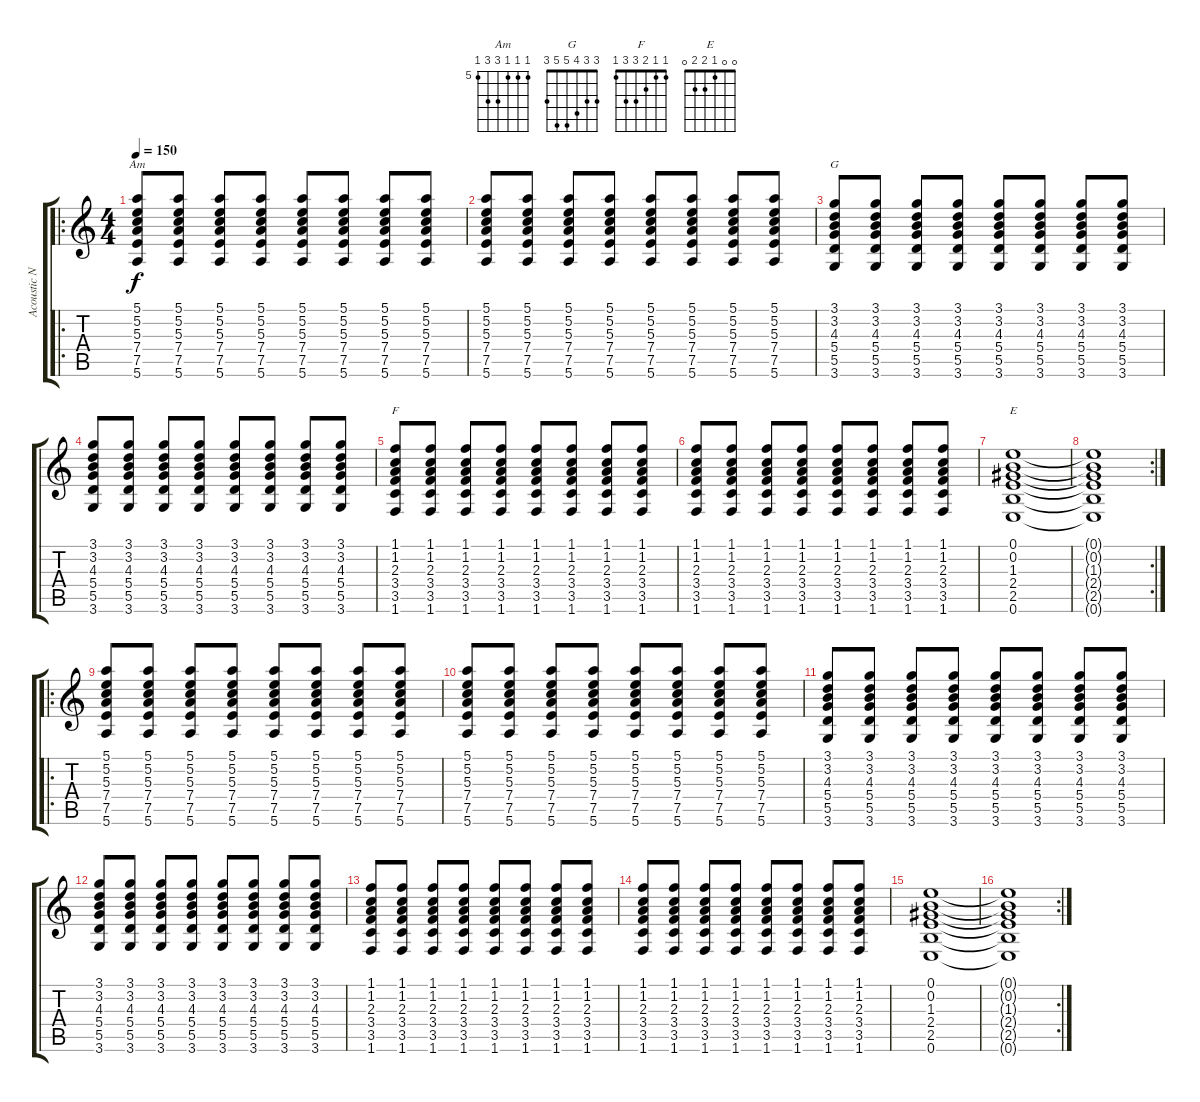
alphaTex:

\track ("Acoustic Nylon" "Acoustic N") {instrument acousticguitarnylon}
\staff {score tabs}
\tuning (E4 B3 G3 D3 A2 E2) {hide}
\chord ("Am" 5 5 5 7 7 5) {firstfret 5}
\chord ("G" 3 3 4 5 5 3)
\chord ("F" 1 1 2 3 3 1)
\chord ("E" 0 0 1 2 2 0)
\ro
\ts (4 4)
\tempo 150
\clef g2
\ks c
(5.1 5.2 5.3 7.4 7.5 5.6).8{ch "Am" dy f instrument acousticguitarnylon} (5.1 5.2 5.3 7.4 7.5 5.6).8 (5.1 5.2 5.3 7.4 7.5 5.6).8 (5.1 5.2 5.3 7.4 7.5 5.6).8 (5.1 5.2 5.3 7.4 7.5 5.6).8 (5.1 5.2 5.3 7.4 7.5 5.6).8 (5.1 5.2 5.3 7.4 7.5 5.6).8 (5.1 5.2 5.3 7.4 7.5 5.6).8 |
(5.1 5.2 5.3 7.4 7.5 5.6).8 (5.1 5.2 5.3 7.4 7.5 5.6).8 (5.1 5.2 5.3 7.4 7.5 5.6).8 (5.1 5.2 5.3 7.4 7.5 5.6).8 (5.1 5.2 5.3 7.4 7.5 5.6).8 (5.1 5.2 5.3 7.4 7.5 5.6).8 (5.1 5.2 5.3 7.4 7.5 5.6).8 (5.1 5.2 5.3 7.4 7.5 5.6).8 |
(3.1 3.2 4.3 5.4 5.5 3.6).8{ch "G"} (3.1 3.2 4.3 5.4 5.5 3.6).8 (3.1 3.2 4.3 5.4 5.5 3.6).8 (3.1 3.2 4.3 5.4 5.5 3.6).8 (3.1 3.2 4.3 5.4 5.5 3.6).8 (3.1 3.2 4.3 5.4 5.5 3.6).8 (3.1 3.2 4.3 5.4 5.5 3.6).8 (3.1 3.2 4.3 5.4 5.5 3.6).8 |
(3.1 3.2 4.3 5.4 5.5 3.6).8 (3.1 3.2 4.3 5.4 5.5 3.6).8 (3.1 3.2 4.3 5.4 5.5 3.6).8 (3.1 3.2 4.3 5.4 5.5 3.6).8 (3.1 3.2 4.3 5.4 5.5 3.6).8 (3.1 3.2 4.3 5.4 5.5 3.6).8 (3.1 3.2 4.3 5.4 5.5 3.6).8 (3.1 3.2 4.3 5.4 5.5 3.6).8 |
(1.1 1.2 2.3 3.4 3.5 1.6).8{ch "F"} (1.1 1.2 2.3 3.4 3.5 1.6).8 (1.1 1.2 2.3 3.4 3.5 1.6).8 (1.1 1.2 2.3 3.4 3.5 1.6).8 (1.1 1.2 2.3 3.4 3.5 1.6).8 (1.1 1.2 2.3 3.4 3.5 1.6).8 (1.1 1.2 2.3 3.4 3.5 1.6).8 (1.1 1.2 2.3 3.4 3.5 1.6).8 |
(1.1 1.2 2.3 3.4 3.5 1.6).8 (1.1 1.2 2.3 3.4 3.5 1.6).8 (1.1 1.2 2.3 3.4 3.5 1.6).8 (1.1 1.2 2.3 3.4 3.5 1.6).8 (1.1 1.2 2.3 3.4 3.5 1.6).8 (1.1 1.2 2.3 3.4 3.5 1.6).8 (1.1 1.2 2.3 3.4 3.5 1.6).8 (1.1 1.2 2.3 3.4 3.5 1.6).8 |
(0.1 0.2 1.3 2.4 2.5 0.6).1{ch "E"} |
\rc 2
(0.1{t} 0.2{t} 1.3{t} 2.4{t} 2.5{t} 0.6{t}).1 |
\ro
(5.1 5.2 5.3 7.4 7.5 5.6).8 (5.1 5.2 5.3 7.4 7.5 5.6).8 (5.1 5.2 5.3 7.4 7.5 5.6).8 (5.1 5.2 5.3 7.4 7.5 5.6).8 (5.1 5.2 5.3 7.4 7.5 5.6).8 (5.1 5.2 5.3 7.4 7.5 5.6).8 (5.1 5.2 5.3 7.4 7.5 5.6).8 (5.1 5.2 5.3 7.4 7.5 5.6).8 |
(5.1 5.2 5.3 7.4 7.5 5.6).8 (5.1 5.2 5.3 7.4 7.5 5.6).8 (5.1 5.2 5.3 7.4 7.5 5.6).8 (5.1 5.2 5.3 7.4 7.5 5.6).8 (5.1 5.2 5.3 7.4 7.5 5.6).8 (5.1 5.2 5.3 7.4 7.5 5.6).8 (5.1 5.2 5.3 7.4 7.5 5.6).8 (5.1 5.2 5.3 7.4 7.5 5.6).8 |
(3.1 3.2 4.3 5.4 5.5 3.6).8 (3.1 3.2 4.3 5.4 5.5 3.6).8 (3.1 3.2 4.3 5.4 5.5 3.6).8 (3.1 3.2 4.3 5.4 5.5 3.6).8 (3.1 3.2 4.3 5.4 5.5 3.6).8 (3.1 3.2 4.3 5.4 5.5 3.6).8 (3.1 3.2 4.3 5.4 5.5 3.6).8 (3.1 3.2 4.3 5.4 5.5 3.6).8 |
(3.1 3.2 4.3 5.4 5.5 3.6).8 (3.1 3.2 4.3 5.4 5.5 3.6).8 (3.1 3.2 4.3 5.4 5.5 3.6).8 (3.1 3.2 4.3 5.4 5.5 3.6).8 (3.1 3.2 4.3 5.4 5.5 3.6).8 (3.1 3.2 4.3 5.4 5.5 3.6).8 (3.1 3.2 4.3 5.4 5.5 3.6).8 (3.1 3.2 4.3 5.4 5.5 3.6).8 |
(1.1 1.2 2.3 3.4 3.5 1.6).8 (1.1 1.2 2.3 3.4 3.5 1.6).8 (1.1 1.2 2.3 3.4 3.5 1.6).8 (1.1 1.2 2.3 3.4 3.5 1.6).8 (1.1 1.2 2.3 3.4 3.5 1.6).8 (1.1 1.2 2.3 3.4 3.5 1.6).8 (1.1 1.2 2.3 3.4 3.5 1.6).8 (1.1 1.2 2.3 3.4 3.5 1.6).8 |
(1.1 1.2 2.3 3.4 3.5 1.6).8 (1.1 1.2 2.3 3.4 3.5 1.6).8 (1.1 1.2 2.3 3.4 3.5 1.6).8 (1.1 1.2 2.3 3.4 3.5 1.6).8 (1.1 1.2 2.3 3.4 3.5 1.6).8 (1.1 1.2 2.3 3.4 3.5 1.6).8 (1.1 1.2 2.3 3.4 3.5 1.6).8 (1.1 1.2 2.3 3.4 3.5 1.6).8 |
(0.1 0.2 1.3 2.4 2.5 0.6).1 |
\rc 2
(0.1{t} 0.2{t} 1.3{t} 2.4{t} 2.5{t} 0.6{t}).1
